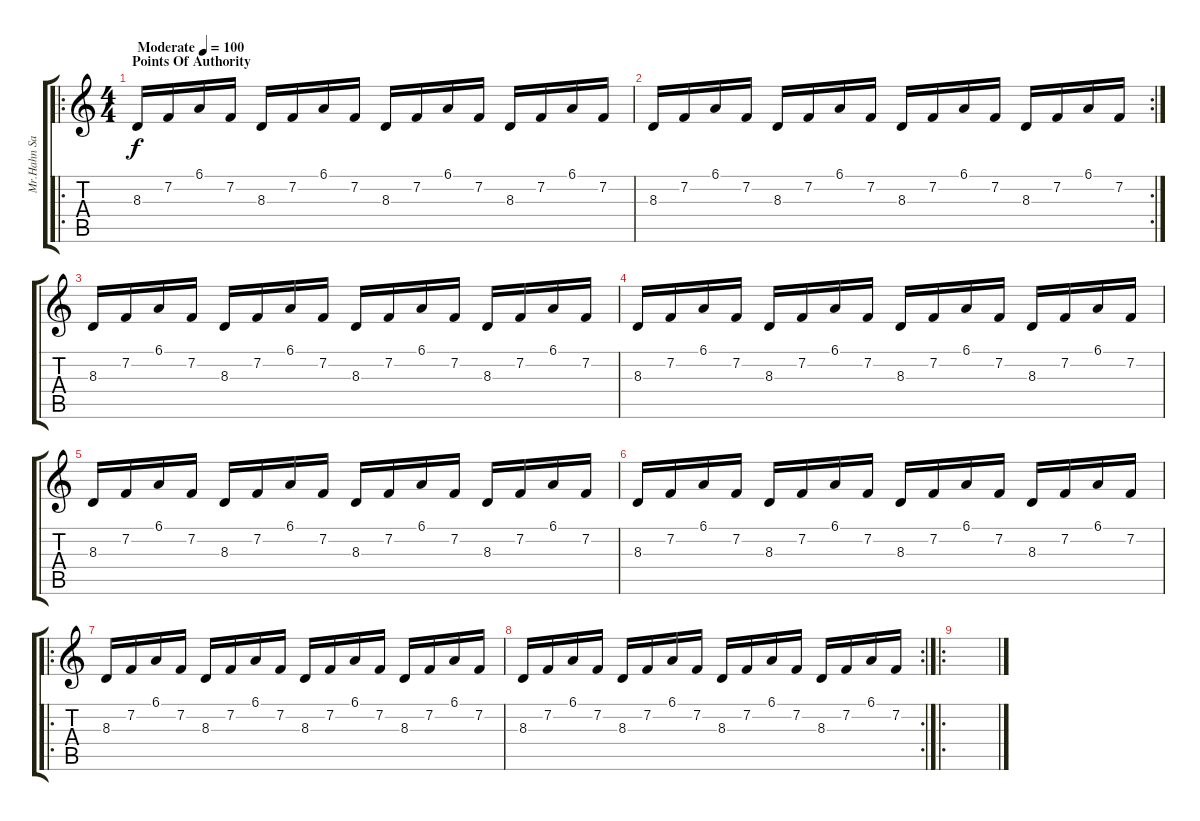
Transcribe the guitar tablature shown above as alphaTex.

\track ("Mr.Hahn Sampler1" "Mr.Hahn Sa") {instrument lead6voice}
\staff {score tabs}
\tuning (Eb4 Bb3 Gb3 Db3 Ab2 Db2) {hide}
\ro
\ts (4 4)
\section ("" "Points Of Authority")
\tempo (100 "Moderate")
\clef g2
\ks c
8.3.16{dy f instrument lead6voice} 7.2.16 6.1.16 7.2.16 8.3.16 7.2.16 6.1.16 7.2.16 8.3.16 7.2.16 6.1.16 7.2.16 8.3.16 7.2.16 6.1.16 7.2.16 |
\rc 2
8.3.16 7.2.16 6.1.16 7.2.16 8.3.16 7.2.16 6.1.16 7.2.16 8.3.16 7.2.16 6.1.16 7.2.16 8.3.16 7.2.16 6.1.16 7.2.16 |
8.3.16 7.2.16 6.1.16 7.2.16 8.3.16 7.2.16 6.1.16 7.2.16 8.3.16 7.2.16 6.1.16 7.2.16 8.3.16 7.2.16 6.1.16 7.2.16 |
8.3.16 7.2.16 6.1.16 7.2.16 8.3.16 7.2.16 6.1.16 7.2.16 8.3.16 7.2.16 6.1.16 7.2.16 8.3.16 7.2.16 6.1.16 7.2.16 |
8.3.16 7.2.16 6.1.16 7.2.16 8.3.16 7.2.16 6.1.16 7.2.16 8.3.16 7.2.16 6.1.16 7.2.16 8.3.16 7.2.16 6.1.16 7.2.16 |
8.3.16 7.2.16 6.1.16 7.2.16 8.3.16 7.2.16 6.1.16 7.2.16 8.3.16 7.2.16 6.1.16 7.2.16 8.3.16 7.2.16 6.1.16 7.2.16 |
\ro
8.3.16 7.2.16 6.1.16 7.2.16 8.3.16 7.2.16 6.1.16 7.2.16 8.3.16 7.2.16 6.1.16 7.2.16 8.3.16 7.2.16 6.1.16 7.2.16 |
\rc 2
8.3.16 7.2.16 6.1.16 7.2.16 8.3.16 7.2.16 6.1.16 7.2.16 8.3.16 7.2.16 6.1.16 7.2.16 8.3.16 7.2.16 6.1.16 7.2.16 |
\ro
